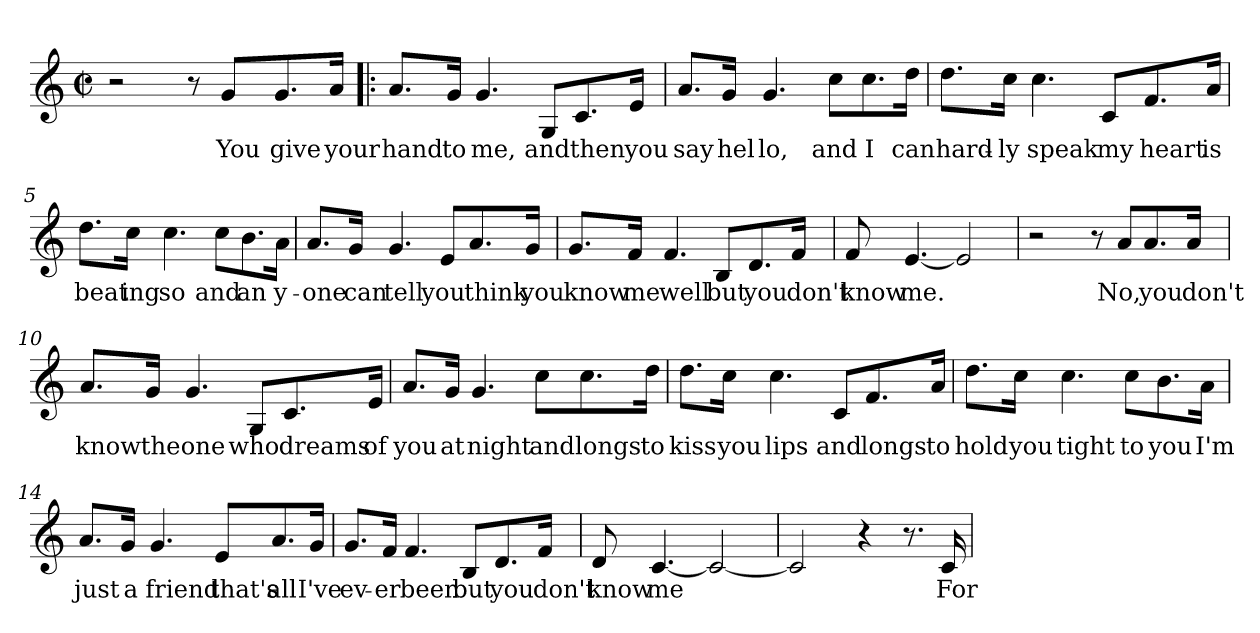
**kern	**text
*part1	*part1
*staff1	*staff1
*clefG2	*
*k[]	*
*C:	*
*M2/2	*
*met(c|)	*
=1	=1
2r	.
8r	.
8g/L	You
8.g/	give
16a/J	your
=2!|:	=2!|:
8.a/L	hand
16g/J	to
4.g/	me,
8G/L	and
8.c/	then
16e/J	you
=3	=3
8.a/L	say
16g/J	hel
4.g/	lo,
8cc\L	and
8.cc\	I
16dd\J	can
=4	=4
8.dd\L	hard-
16cc\J	-ly
4.cc\	speak
8c/L	my
8.f/	heart
16a/J	is
!!LO:LB:g=z
=5	=5
8.dd\L	beat
16cc\J	ing
4.cc\	so
8cc\L	and
8.b\	an
16a\J	y-
=6	=6
8.a/L	-one
16g/J	can
4.g/	tell
8e/L	you
8.a/	think
16g/J	you
=7	=7
8.g/L	know
16f/J	me
4.f/	well
8B/L	but
8.d/	you
16f/J	don't
=8	=8
8f/	know
[4.e/	me.
2e/]	.
=9	=9
2r	.
8r	.
8a/L	No,
8.a/	you
16a/J	don't
!!LO:LB:g=z
=10	=10
8.a/L	know
16g/J	the
4.g/	one
8G/L	who
8.c/	dreams
16e/J	of
=11	=11
8.a/L	you
16g/J	at
4.g/	night
8cc\L	and
8.cc\	longs
16dd\J	to
=12	=12
8.dd\L	kiss
16cc\J	you
4.cc\	lips
8c/L	and
8.f/	longs
16a/J	to
=13	=13
8.dd\L	hold
16cc\J	you
4.cc\	tight
8cc\L	to
8.b\	you
16a\J	I'm
!!LO:LB:g=z
=14	=14
8.a/L	just
16g/J	a
4.g/	friend
8e/L	that's
8.a/	all
16g/J	I've
=15	=15
8.g/L	ev-
16f/J	-er
4.f/	been
8B/L	but
8.d/	you
16f/J	don't
=16	=16
8d/	know
[4.c/	me
2c/_	.
=17	=17
2c/]	.
4r	.
8.r	.
16c/	For
=	=
*-	*-
